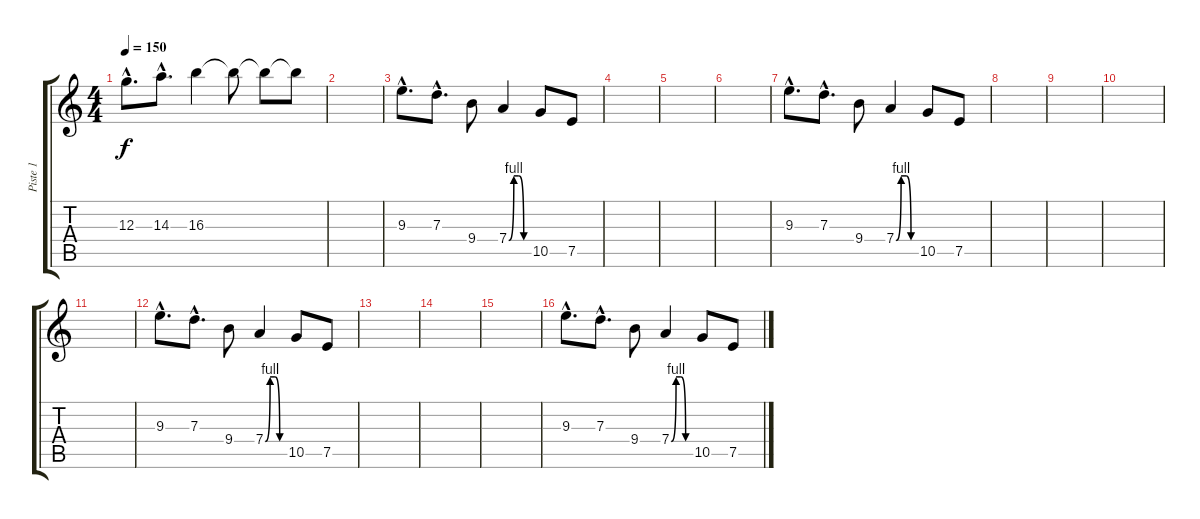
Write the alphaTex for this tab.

\track ("Piste 1" "Piste 1") {instrument distortionguitar}
\staff {score tabs}
\tuning (E4 B3 G3 D3 A2 E2) {hide}
\ts (4 4)
\tempo 150
\clef g2
\ks c
12.3{hac}.8{d dy f} 14.3{hac}.8{d} 16.3.4 16.3{t}.8 16.3{t}.8 16.3{t}.8 |
|
9.3{hac}.8{d} 7.3{hac}.8{d} 9.4.8 7.4{be (custom 0 0 15 4 30 4 45 0 60 0)}.4 10.5.8 7.5.8 |
|
|
|
9.3{hac}.8{d} 7.3{hac}.8{d} 9.4.8 7.4{be (custom 0 0 15 4 30 4 45 0 60 0)}.4 10.5.8 7.5.8 |
|
|
|
|
9.3{hac}.8{d} 7.3{hac}.8{d} 9.4.8 7.4{be (custom 0 0 15 4 30 4 45 0 60 0)}.4 10.5.8 7.5.8 |
|
|
|
9.3{hac}.8{d} 7.3{hac}.8{d} 9.4.8 7.4{be (custom 0 0 15 4 30 4 45 0 60 0)}.4 10.5.8 7.5.8
